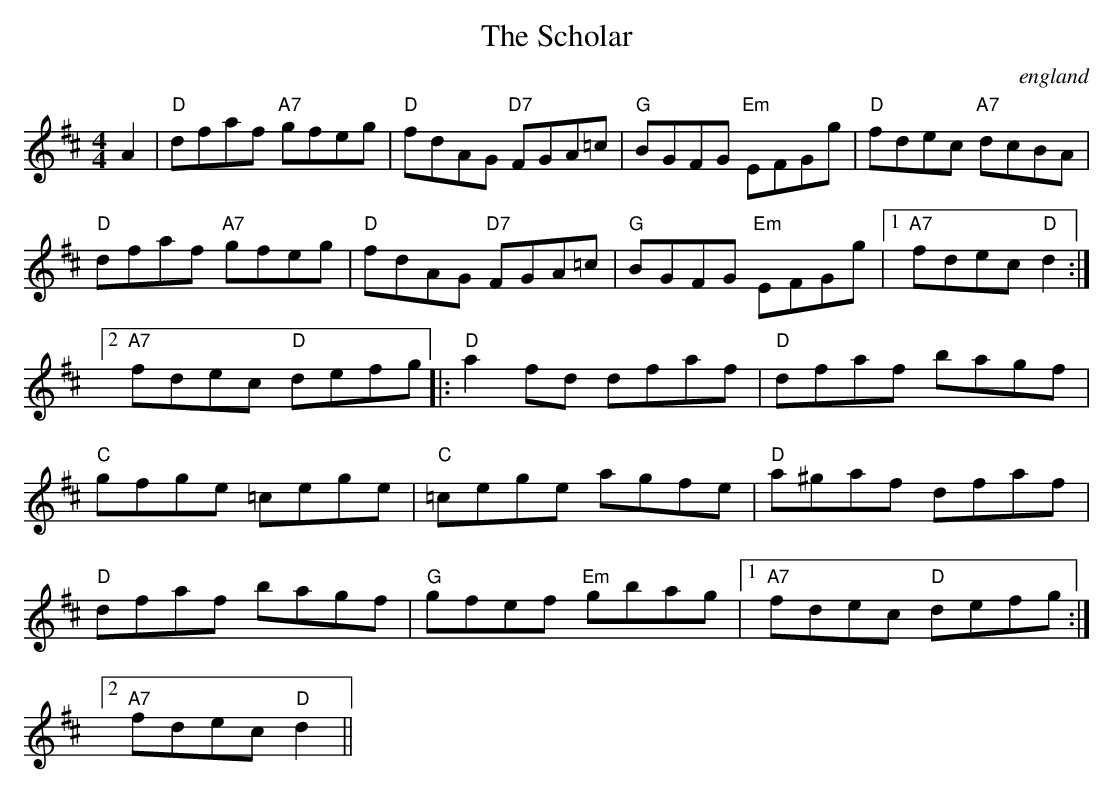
X:1
T:The Scholar
O:england
M:4/4
L:1/4
K:D
A|"D"d/2f/2a/2f/2 "A7"g/2f/2e/2g/2|"D"f/2d/2A/2G/2 "D7"F/2G/2A/2=c/2|\
"G"B/2G/2F/2G/2 "Em"E/2F/2G/2g/2|"D"f/2d/2e/2c/2 "A7"d/2c/2B/2A/2|
"D"d/2f/2a/2f/2 "A7"g/2f/2e/2g/2|"D"f/2d/2A/2G/2 "D7"F/2G/2A/2=c/2|\
"G"B/2G/2F/2G/2 "Em"E/2F/2G/2g/2| [1"A7"f/2d/2e/2c/2 "D"d:|
[2"A7"f/2d/2e/2c/2 "D"d/2e/2f/2g/2|:"D"af/2d/2 d/2f/2a/2f/2|\
"D"d/2f/2a/2f/2 b/2a/2g/2f/2|
"C"g/2f/2g/2e/2 =c/2e/2g/2e/2|"C"=c/2e/2g/2e/2 a/2g/2f/2e/2|\
"D"a/2^g/2a/2f/2 d/2f/2a/2f/2|
"D"d/2f/2a/2f/2 b/2a/2g/2f/2|"G"g/2f/2e/2f/2 "Em"g/2b/2a/2g/2|\
[1"A7"f/2d/2e/2c/2 "D"d/2e/2f/2g/2:|
[2"A7"f/2d/2e/2c/2 "D"d||
